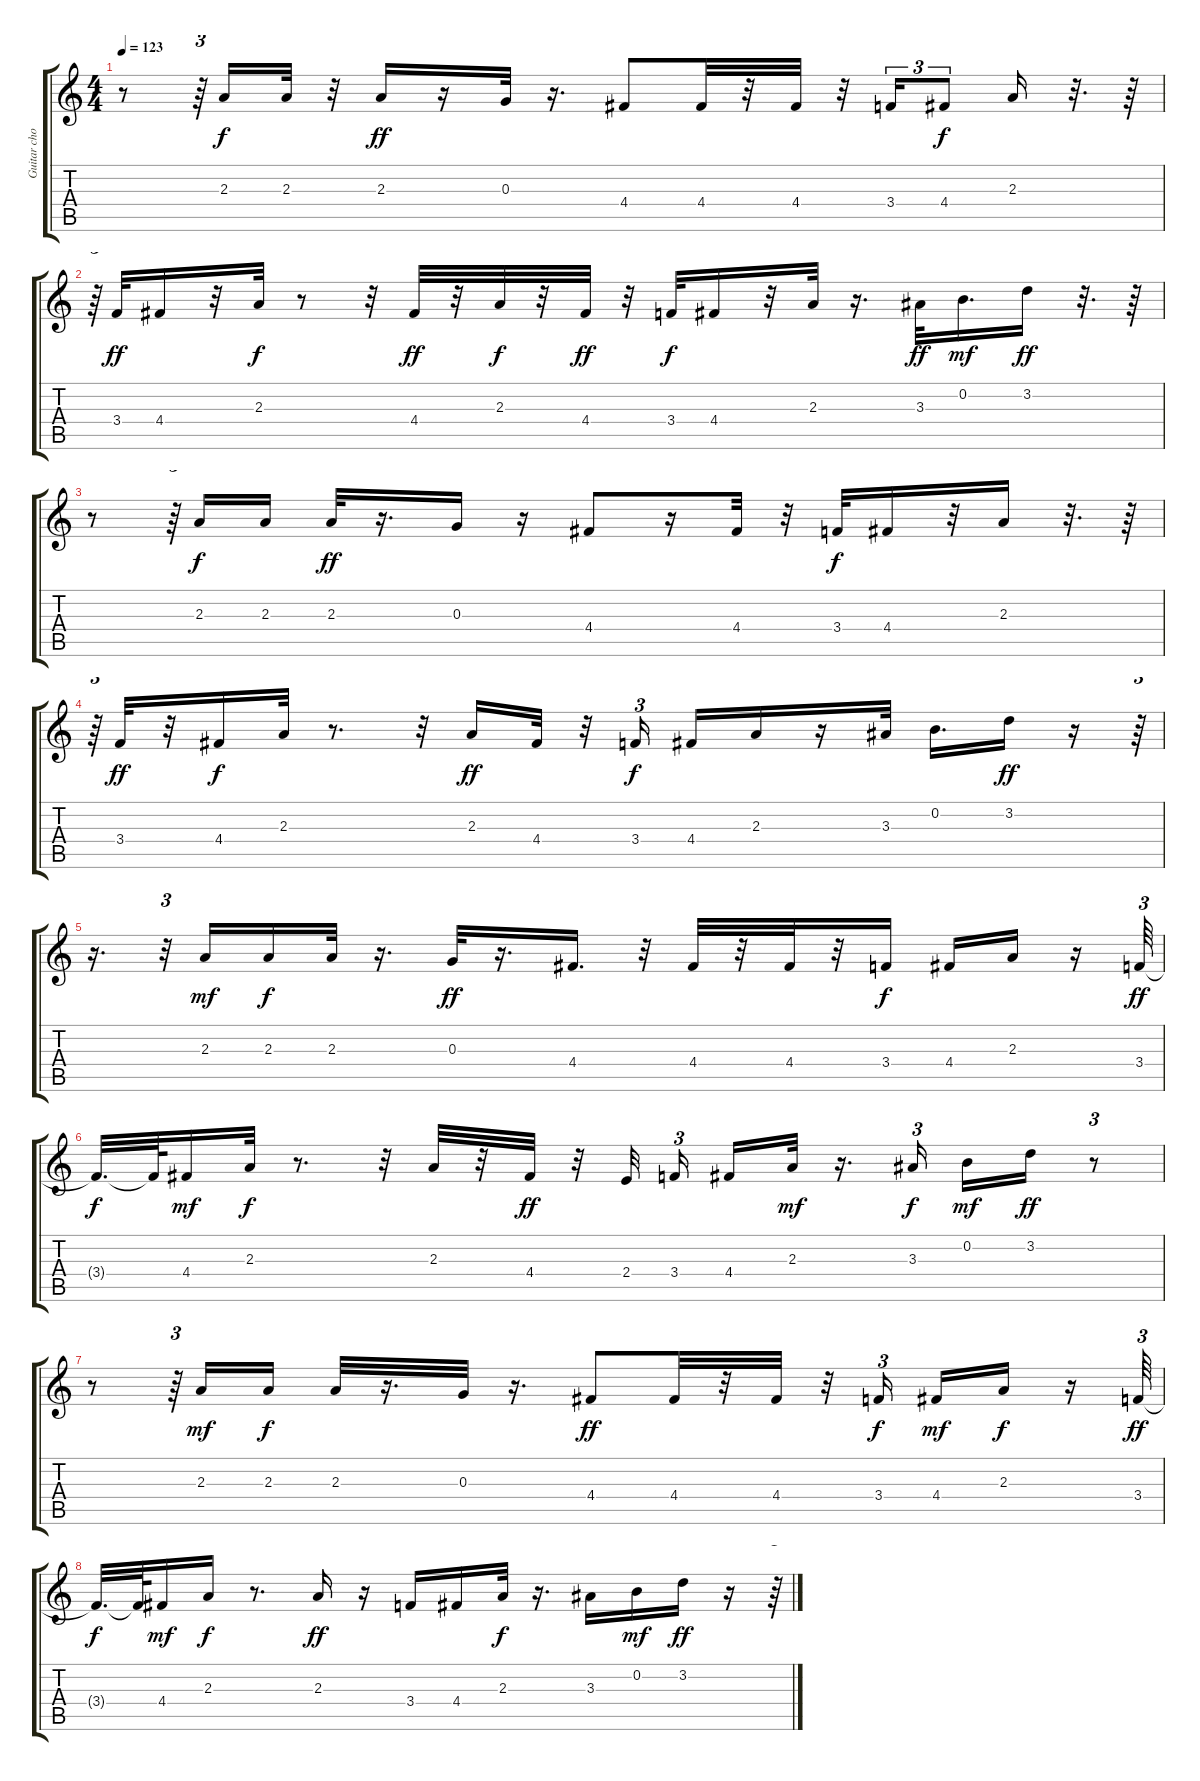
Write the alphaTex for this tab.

\track ("Guitar chorus" "Guitar cho") {instrument electricguitarmuted}
\staff {score tabs}
\tuning (E4 B3 G3 D3 A2 E2) {hide}
\ts (4 4)
\tempo 123
\clef g2
\ks c
r.8{dy ff} r.64{tu (3 2)} 2.3.16{dy f} 2.3.32 r.32 2.3.16{dy ff} r.16 0.3.32 r.16{d} 4.4.8 4.4.32 r.32 4.4.32 r.32 3.4.16{tu (3 2)} 4.4.8{tu (3 2) dy f} 2.3.16 r.32{d} r.64 |
r.64{tu (3 2)} 3.4.32{dy ff} 4.4.16 r.32 2.3.32{dy f} r.8 r.32 4.4.32{dy ff} r.32 2.3.32{dy f} r.32 4.4.32{dy ff} r.32 3.4.32{dy f} 4.4.16 r.32 2.3.32 r.16{d} 3.3.32{dy ff} 0.2.16{d dy mf} 3.2.16{dy ff} r.32{d} r.64 |
r.8 r.64{tu (3 2)} 2.3.16{dy f} 2.3.16 2.3.32{dy ff} r.16{d} 0.3.16 r.16 4.4.8 r.16 4.4.32 r.32 3.4.32{dy f} 4.4.16 r.32 2.3.16 r.32{d} r.64 |
r.64{tu (3 2)} 3.4.32{dy ff} r.32 4.4.16{dy f} 2.3.32 r.8{d} r.32 2.3.16{dy ff} 4.4.32 r.32 3.4.16{tu (3 2) dy f beam splitsecondary} 4.4.16 2.3.16 r.16 3.3.32 0.2.16{d} 3.2.16{dy ff} r.16 r.64{tu (3 2)} |
r.16{d} r.32{tu (3 2)} 2.3.16{dy mf} 2.3.16{dy f} 2.3.32 r.16{d} 0.3.32{dy ff} r.16{d} 4.4.16{d} r.32 4.4.32 r.32 4.4.32 r.32 3.4.16{dy f} 4.4.16 2.3.16 r.16 3.4.64{tu (3 2) dy ff} |
3.4{t}.32{d dy f} 3.4{t}.64 4.4.16{dy mf} 2.3.32{dy f} r.8{d} r.32 2.3.32 r.32 4.4.32{dy ff} r.32 2.4.32{beam splitsecondary} 3.4.16{tu (3 2) beam splitsecondary} 4.4.16 2.3.32{dy mf} r.16{d} 3.3.16{tu (3 2) dy f beam splitsecondary} 0.2.16{dy mf} 3.2.16{dy ff} r.8{tu (3 2)} |
r.8 r.64{tu (3 2)} 2.3.16{dy mf} 2.3.16{dy f} 2.3.32 r.16{d} 0.3.32 r.16{d} 4.4.8{dy ff} 4.4.32 r.32 4.4.32 r.32 3.4.16{tu (3 2) dy f beam splitsecondary} 4.4.16{dy mf} 2.3.16{dy f} r.16 3.4.64{tu (3 2) dy ff} |
3.4{t}.32{d dy f} 3.4{t}.64 4.4.16{dy mf} 2.3.16{dy f} r.8{d} 2.3.16{dy ff} r.16 3.4.16 4.4.16 2.3.32{dy f} r.16{d} 3.3.16 0.2.16{dy mf} 3.2.16{dy ff} r.16 r.64{tu (3 2)}
